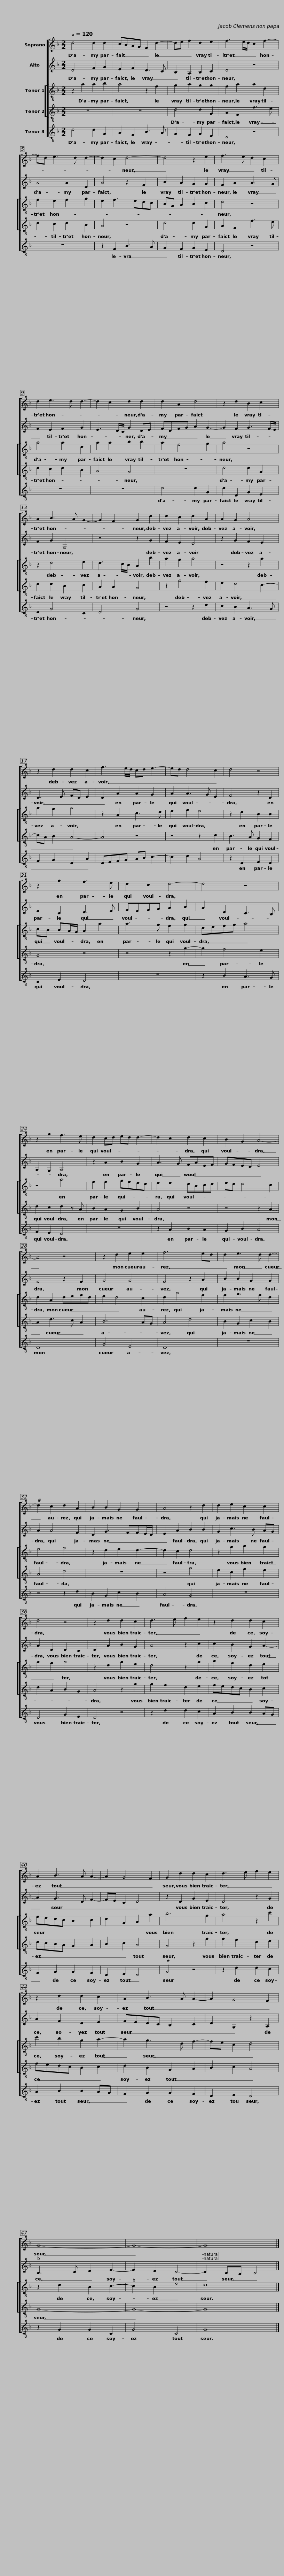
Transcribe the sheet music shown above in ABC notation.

X:1
%%score [ 1 2 [ 3 4 ] 5 ]
L:1/8
Q:1/4=120
M:2/2
I:linebreak $
K:F
V:1 treble
V:2 treble
V:3 treble-8
V:4 treble-8
V:5 treble-8
V:1
 d4 d2 d2 | cBAG F2 d2- | de f2 d2 e2 | f3 e/d/ c2 f2- |$ fd e3 d d2- |$ %5
 d2 c2 d4- | d4 z2 e2 | f3 e d2 c2 | d2 e3 d d2- | d2 c2 d2 d2 |$ %10
 d2 A2 d4 | z2 d2 B2 c2 | A2 B3 A G2- | G2 F2 G2 d2 |$ d2 c2 d2 A2 |$ %15
 A2 G2 A4 | z2 d2 d2 c2 | f3 e/d/ cd e2- | ed d4 c2 | d4 z4 |$ %20
 z2 g2 f3 e | d2 c2 d4- | d4 z4 | z2 g2 f3 e | d2 cd ed d2- |$ %25
 d2 c2 d2 c2 | B2 G2 A4- | A4 z4 | z2 d2 e2 e2 | f6 ed |$ %30
 d2 e3 d d2- | d2 c2 d2 A2 | B2 B2 G2 G2 | A4 z2 d2 |$ d2 e2 c2 c2 |$ %35
 d4 z4 | z2 d2 d2 c2 | d3 e f2 e2 | z2 d2 d2 c2 |$ A2 B3 A A2- |$ %40
 A2 G4 F2 | G2 d2 d2 c2 | d3 e f2 e2 | z2 d2 d2 c2 | A2 B3 A A2- |$ %45
 A2 G4 F2 | G8- | G8- | G8 |] %49
V:2
 D4 F2 G2 | E2 F2 D3 C | B,2 A,2 B,2 C2 | D4 z4 |$ A4 A2 D2 |$ %5
 A4 z2 F2 | B2 A2 G2 G2 | F2 A2 A3 G | F2 E2 F2 G2 | E3 D/C/ G2 DE |$ %10
 FDFG A2 G2- | G2 F2 G3 F/E/ | F2 G2 G,4 | z4 z2 G2 |$ F2 E2 D4 |$ %15
 z2 G2 F2 E2 | D3 E FD E2 | D2 A2 A2 G2 | A2 A3 G E2 | F4 z2 D2 |$ %20
 E2 C2 D3 E | FEFG A2 B2 | A2 D2 C3 B, | A,2 G,2 A,4 | z2 A2 B2 G2 |$ %25
 A3 G FAEF | GFED E4 | F4 z2 F2 | G4 G4 | F4 z2 A2 |$ %30
 B2 B2 G2 G2 | A2 A4 F2 | D2 G3 FFE/D/ | E2 A2 B2 B2 |$ G2 c3 B AG |$ %35
 A2 D2 D2 C2 | D2 A2 B2 G2 | A4 z2 c2 | c2 B2 G2 A2- |$ A2 G3 D F2- |$ %40
 FE C2 D4 | z2 D2 G2 E2 | D4 z2 G2 | A2 F2 D2 E2 | FEDC B,2 C2 |$ %45
 D2 G,2 z2 A,2 | B,3 C D2 E2- | E2 D2 C4- | C2 B,A, B,4 |] %49
V:3
 z2 a2 a2 b2 | a4 z2 f2 | g2 a2 g2 g2 | f2 a2 a2 d2 |$ f2 e2 f2 g2 |$ %5
 e2 f3 edc | BG A2 B2 c2 | d4 z4 | a4 a2 d2 | a2 a2 b2 b2 |$ %10
 a2 f4 g2 | a4 z4 | z2 d4 e2 | d3 c/B/ A2 b2 |$ a2 g2 a4 |$ %15
 z4 z2 a2 | a2 g2 a4 | z2 A2 c3 d | e2 f2 e4 | z2 d2 B2 B2 |$ %20
 cB BA/G/ A2 a2 | a3 g f2 g2 | defg a4 | z4 a4 | f2 f2 gfed |$ %25
 e2 e2 dBcd | ed d4 c2 | d2 A2 defd | e2 d4 c2 | d2 a4 f2 |$ %30
 f2 g3 f d2 | e4 f4 | z2 d2 e2 d2- | d2 c2 d4 |$ z2 g2 a2 g2 |$ %35
 g2 f2 g4 | z2 d2 g2 e2 | d4 z2 g2 | a2 f2 d2 e2 |$ fedc B2 c2 |$ %40
 d2 G2 A2 a2 | b6 g2 | a4 z2 c'2 | c'2 b2 g2 a2- | a2 g3 d f2- |$ %45
 fe c2 d4 | z2 d2 B2 c2- | c2 B2 e4 | d8 |] %49
V:4
 z8 | z8 | d4 d2 G2 | A2 F2 f3 e |$ d2 c2 d2 B2 |$ %5
 A4 z4 | d4 d2 G2 | A2 F2 f3 e | d2 c2 d2 B2 | A4 G4 |$ %10
 z8 | d4 d2 G2 | d2 d2 B2 c2 | A2 A2 G4 |$ z2 g4 f2 |$ %15
 e2 d4 c2- | cA B2 A4- | A4 z4 | z4 z2 c2 | B3 A G2 F2 |$ %20
 G4 z4 | z4 z2 g2- | g2 f4 e2 | d2 c2 d2 z A | B2 A2 G2 B2 |$ %25
 A4 z4 | z4 z2 A2- | A2 d3 c A2 | B6 AG | A4 d4 |$ %30
 B2 G2 c2 B2 | A4 d4 | z8 | z4 g4 |$ e2 c2 f2 e2 |$ %35
 d2 A2 B2 G2 | A4 z2 g2 | g2 f2 d2 e2 | fedc B2 c2 |$ dcBA G2 A2 |$ %40
 B2 c2 A4 | G4 z2 g2 | g2 f2 d2 e2 | fedc B2 c2 | d2 B2 G2 A2 |$ %45
 B2 c2 A4 | G8- | G8- | G8 |] %49
V:5
 d4 d2 G2 | A2 F2 B3 A | G2 F2 G2 E2 | D4 z4 |$ z8 |$ %5
 z2 F2 B3 A | G2 F2 G2 E2 | D4 z4 | z8 | z8 |$ %10
 d4 d2 G2 | d2 D2 G2 E2 | D2 G4 C2 | D4 G4 |$ z4 z2 d2 |$ %15
 c2 B2 A3 G | F2 G2 D2 A2 | DEFG AB c2- | c2 d2 A4 | z2 D2 E2 D2 |$ %20
 C2 E2 D4 | z8 | z2 B2 A3 G | F2 E2 D4 | z8 |$ %25
 z2 A2 B2 A2 | G2 B2 A4 | D8 | G4 E4 | D8 |$ %30
 z8 | z4 z2 d2 | B2 G2 c2 B2 | A4 G4 |$ z8 |$ %35
 D4 G2 E2 | D4 z4 | z2 d2 d2 c2 | A2 B2 B2 AG |$ F2 G2 G2 F2 |$ %40
 D2 E2 D4 | G4 z4 | z2 d2 d2 c2 | A2 B2 B2 AG | F2 G2 G2 F2 |$ %45
 D2 E2 D4 | z2 G2 G2 C2 | G4 C4 | G8 |] %49
